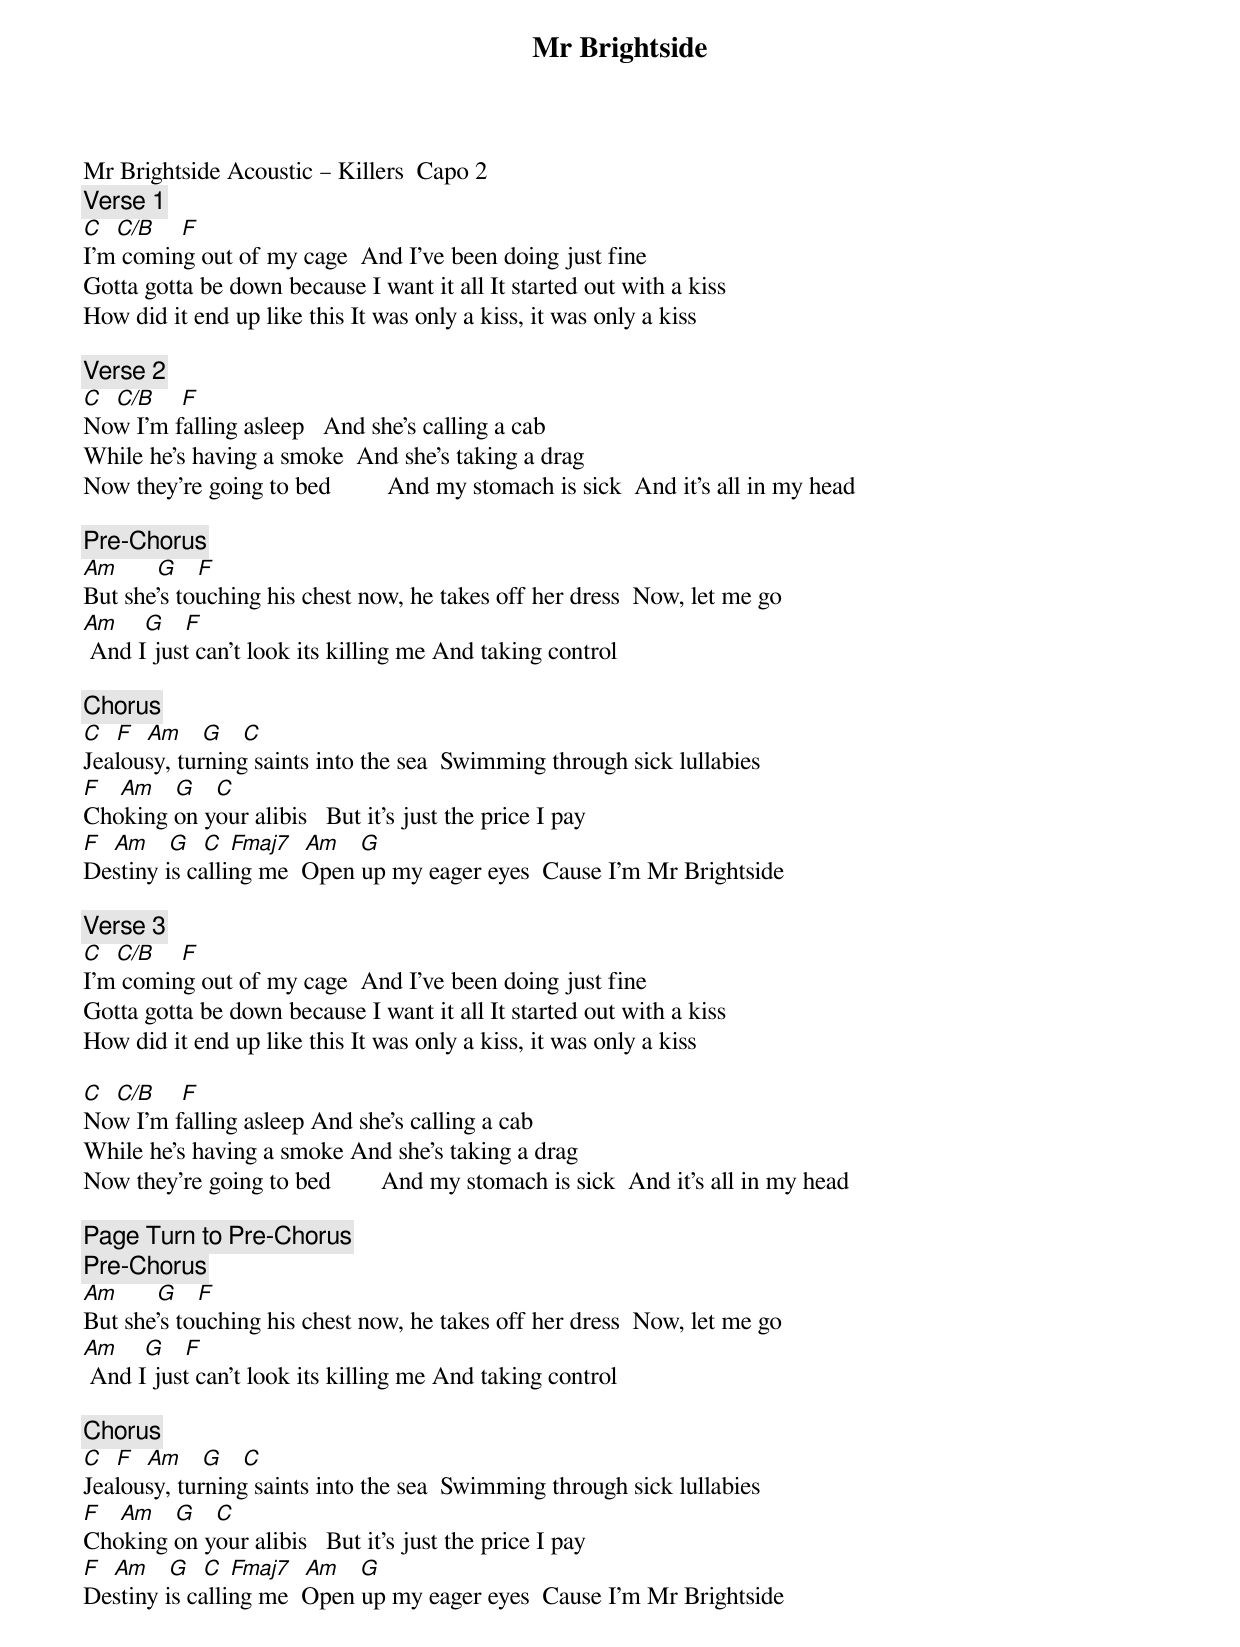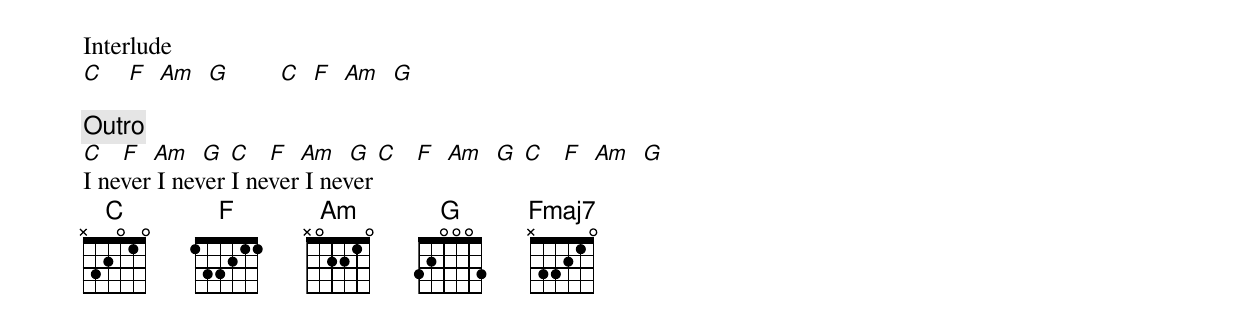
{title: Mr Brightside}
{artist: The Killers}
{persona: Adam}
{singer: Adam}
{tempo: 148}
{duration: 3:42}
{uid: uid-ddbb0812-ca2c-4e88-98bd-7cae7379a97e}
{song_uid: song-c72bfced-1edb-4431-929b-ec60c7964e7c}



Mr Brightside Acoustic – Killers		Capo 2
{comment: Verse 1}
[C]		[C/B] 			[F]
I'm coming out of my cage  And I've been doing just fine
Gotta gotta be down because I want it all	It started out with a kiss
How did it end up like this	It was only a kiss, it was only a kiss

{comment: Verse 2}
[C]		[C/B] 			[F]
Now I'm falling asleep 		And she's calling a cab
While he's having a smoke 	And she's taking a drag
Now they're going to bed        	And my stomach is sick 	And it's all in my head

{comment: Pre-Chorus}
[Am]			 		[G]			[F]
But she's touching his chest now, he takes off her dress 	Now, let me go
[Am]				[G]			[F]
 And I just can't look its killing me And taking control

{comment: Chorus}
[C]		[F]		[Am]			[G]			[C]
Jealousy, turning saints into the sea 	Swimming through sick lullabies
[F]			[Am] 		[G]			[C]
Choking on your alibis 		But it's just the price I pay
[F]		[Am] 		[G]		[C]	[Fmaj7]		[Am]			[G]
Destiny is calling me 	Open up my eager eyes 	Cause I'm Mr Brightside

{comment: Verse 3}
[C]		[C/B] 			[F]
I'm coming out of my cage  And I've been doing just fine
Gotta gotta be down because I want it all	It started out with a kiss
How did it end up like this	It was only a kiss, it was only a kiss

[C]		[C/B] 			[F]
Now I'm falling asleep And she's calling a cab
While he's having a smoke And she's taking a drag
Now they're going to bed        And my stomach is sick 	And it's all in my head

{comment: Page Turn to Pre-Chorus}
{comment: Pre-Chorus}
[Am]			 		[G]			[F]
But she's touching his chest now, he takes off her dress 	Now, let me go
[Am]				[G]			[F]
 And I just can't look its killing me And taking control

{comment: Chorus}
[C]		[F]		[Am]			[G]			[C]
Jealousy, turning saints into the sea 	Swimming through sick lullabies
[F]			[Am] 		[G]			[C]
Choking on your alibis 		But it's just the price I pay
[F]		[Am] 		[G]		[C]	[Fmaj7]		[Am]			[G]
Destiny is calling me 	Open up my eager eyes 	Cause I'm Mr Brightside

Interlude
[C]    [F]  [Am]  [G]	       [C]  [F]  [Am]  [G]

{comment: Outro}
[C]   [F]  [Am]  [G]	[C]   [F]  [Am]  [G]	[C]   [F]  [Am]  [G]	[C]   [F]  [Am]  [G]
I never	I never	I never	I never
